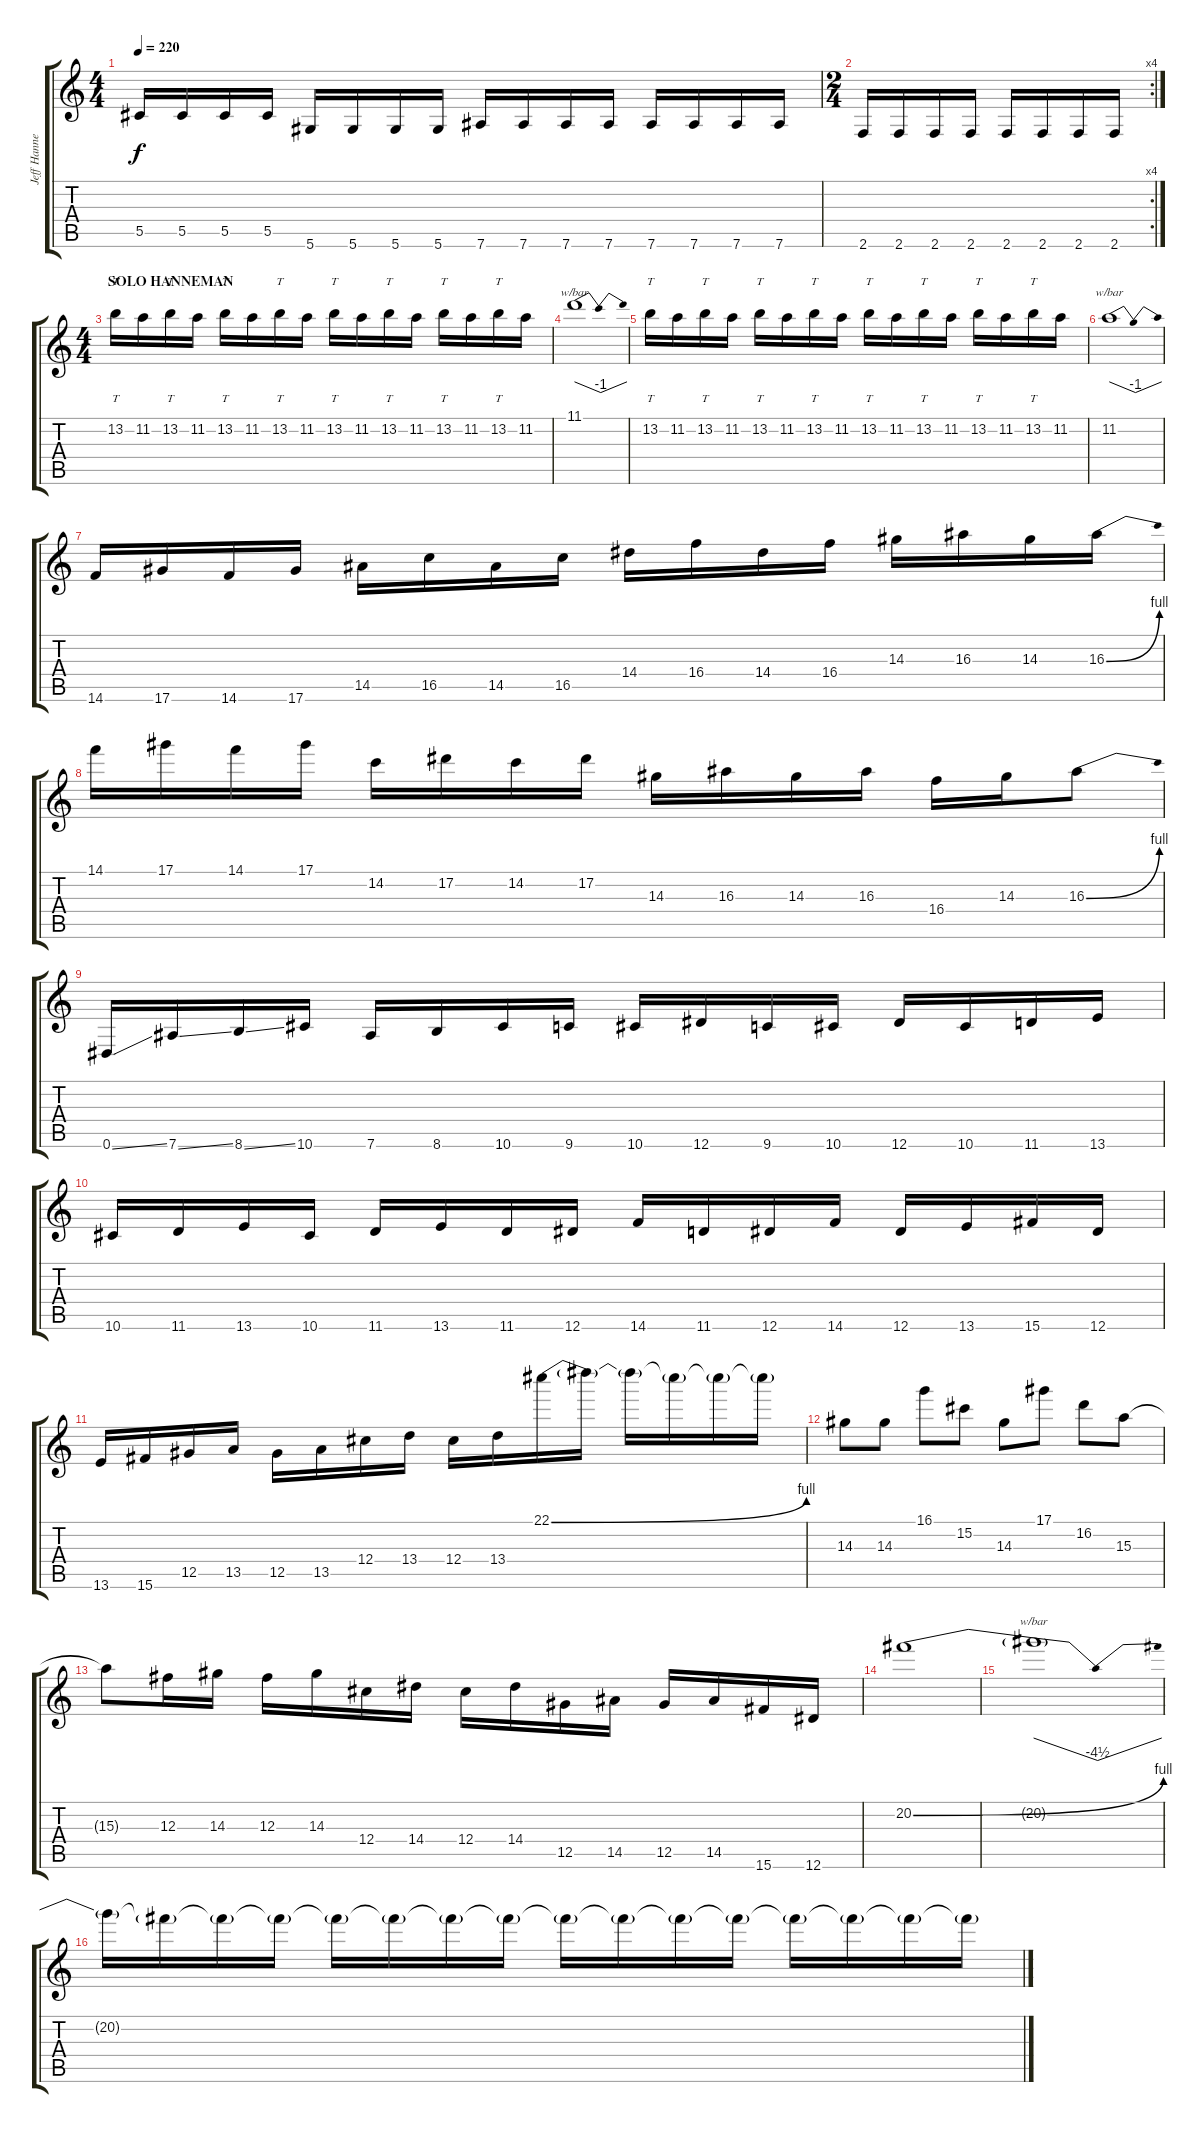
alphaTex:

\track ("Jeff Hanneman" "Jeff Hanne") {instrument distortionguitar}
\staff {score tabs}
\tuning (Eb4 Bb3 Gb3 Db3 Ab2 Eb2) {hide}
\ts (4 4)
\tempo 220
\clef g2
\ks c
5.5.16{dy f} 5.5.16 5.5.16 5.5.16 5.6.16 5.6.16 5.6.16 5.6.16 7.6.16 7.6.16 7.6.16 7.6.16 7.6.16 7.6.16 7.6.16 7.6.16 |
\rc 4
\ts (2 4)
2.6.16 2.6.16 2.6.16 2.6.16 2.6.16 2.6.16 2.6.16 2.6.16 |
\ts (4 4)
\section ("" "SOLO HANNEMAN")
13.2.16{tt} 11.2.16 13.2.16{tt} 11.2.16 13.2.16{tt} 11.2.16 13.2.16{tt} 11.2.16 13.2.16{tt} 11.2.16 13.2.16{tt} 11.2.16 13.2.16{tt} 11.2.16 13.2.16{tt} 11.2.16 |
11.1.1{tbe (dip default 0 0 30 -4 60 0)} |
13.2.16{tt} 11.2.16 13.2.16{tt} 11.2.16 13.2.16{tt} 11.2.16 13.2.16{tt} 11.2.16 13.2.16{tt} 11.2.16 13.2.16{tt} 11.2.16 13.2.16{tt} 11.2.16 13.2.16{tt} 11.2.16 |
11.2.1{tbe (dip default 0 0 30 -4 60 0)} |
14.6.16 17.6.16 14.6.16 17.6.16 14.5.16 16.5.16 14.5.16 16.5.16 14.4.16 16.4.16 14.4.16 16.4.16 14.3.16 16.3.16 14.3.16 16.3{be (bend 0 0 60 4)}.16 |
14.1.16 17.1.16 14.1.16 17.1.16 14.2.16 17.2.16 14.2.16 17.2.16 14.3.16 16.3.16 14.3.16 16.3.16 16.4.16 14.3.16 16.3{be (bend 0 0 60 4)}.8 |
0.6{ss}.16 7.6{ss}.16 8.6{ss}.16 10.6.16 7.6.16 8.6.16 10.6.16 9.6.16 10.6.16 12.6.16 9.6.16 10.6.16 12.6.16 10.6.16 11.6.16 13.6.16 |
10.6.16 11.6.16 13.6.16 10.6.16 11.6.16 13.6.16 11.6.16 12.6.16 14.6.16 11.6.16 12.6.16 14.6.16 12.6.16 13.6.16 15.6.16 12.6.16 |
13.6.16 15.6.16 12.5.16 13.5.16 12.5.16 13.5.16 12.4.16 13.4.16 12.4.16 13.4.16 22.1{be (bend 0 0 60 4)}.16 22.1{t}.16 22.1{t}.16 22.1{t}.16 22.1{t}.16 22.1{t}.16 |
14.3.8 14.3.8 16.1.8 15.2.8 14.3.8 17.1.8 16.2.8 15.3.8 |
15.3{t}.8 12.3.16 14.3.16 12.3.16 14.3.16 12.4.16 14.4.16 12.4.16 14.4.16 12.5.16 14.5.16 12.5.16 14.5.16 15.6.16 12.6.16 |
20.2{be (bend 0 0 60 4)}.1 |
20.2{t}.1{tbe (dip default 0 0 30 -18 60 0)} |
20.2{t}.16 20.2{t}.16 20.2{t}.16 20.2{t}.16 20.2{t}.16 20.2{t}.16 20.2{t}.16 20.2{t}.16 20.2{t}.16 20.2{t}.16 20.2{t}.16 20.2{t}.16 20.2{t}.16 20.2{t}.16 20.2{t}.16 20.2{t}.16
